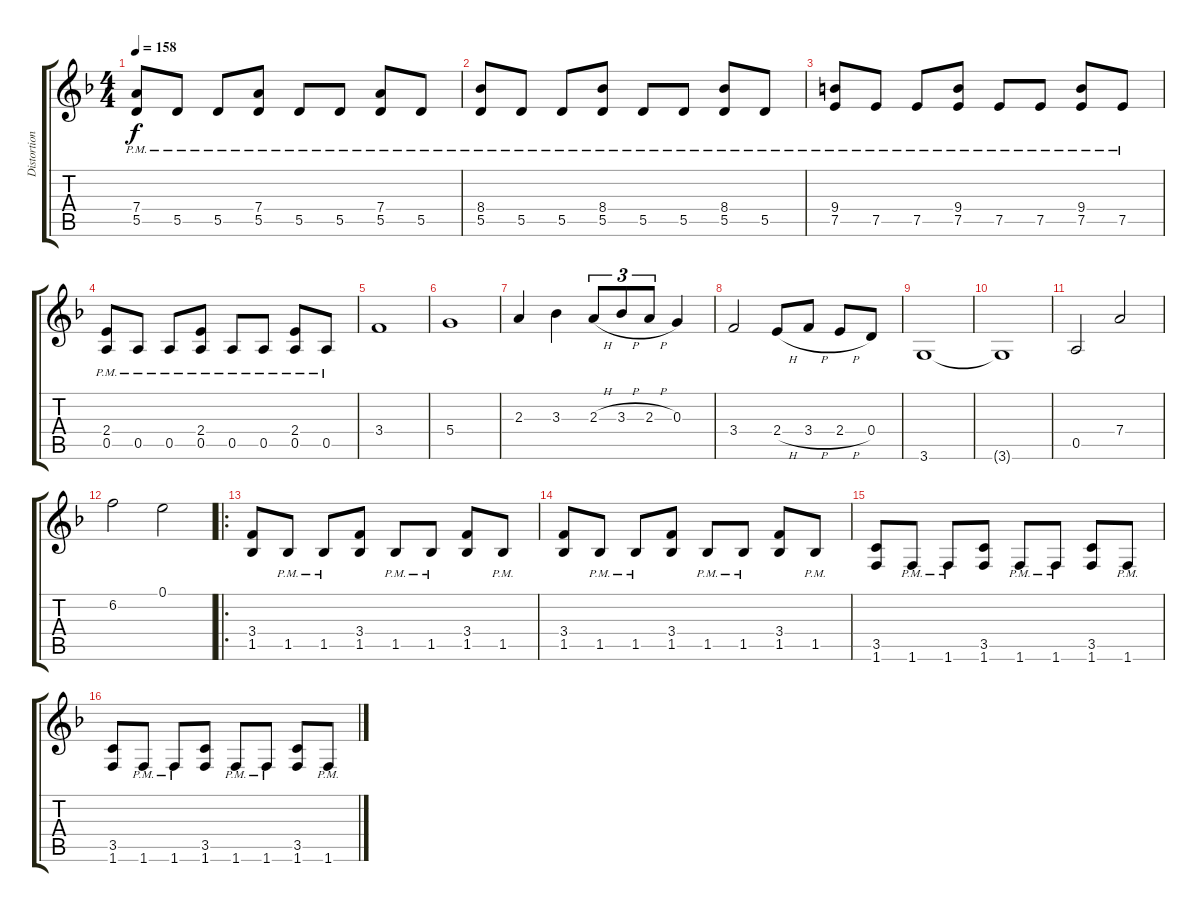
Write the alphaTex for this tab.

\track ("Distortion Gtr" "Distortion") {instrument distortionguitar}
\staff {score tabs}
\tuning (E4 B3 G3 D3 A2 E2) {hide}
\ts (4 4)
\tempo 158
\clef g2
\ks f
(7.4{pm} 5.5{pm}).8{dy f} 5.5{pm}.8 5.5{pm}.8 (7.4{pm} 5.5{pm}).8 5.5{pm}.8 5.5{pm}.8 (7.4{pm} 5.5{pm}).8 5.5{pm}.8 |
(8.4{pm} 5.5{pm}).8 5.5{pm}.8 5.5{pm}.8 (8.4{pm} 5.5{pm}).8 5.5{pm}.8 5.5{pm}.8 (8.4{pm} 5.5{pm}).8 5.5{pm}.8 |
(9.4{pm} 7.5{pm}).8 7.5{pm}.8 7.5{pm}.8 (9.4{pm} 7.5{pm}).8 7.5{pm}.8 7.5{pm}.8 (9.4{pm} 7.5{pm}).8 7.5{pm}.8 |
(2.4{pm} 0.5{pm}).8 0.5{pm}.8 0.5{pm}.8 (2.4{pm} 0.5{pm}).8 0.5{pm}.8 0.5{pm}.8 (2.4{pm} 0.5{pm}).8 0.5{pm}.8 |
3.4.1 |
5.4.1 |
2.3.4 3.3.4 2.3{h}.8{tu (3 2)} 3.3{h}.8{tu (3 2)} 2.3{h}.8{tu (3 2)} 0.3.4 |
3.4.2 2.4{h}.8 3.4{h}.8 2.4{h}.8 0.4.8 |
3.6.1 |
3.6{t}.1 |
0.5.2 7.4.2 |
6.2.2 0.1.2 |
\ro
(3.4 1.5).8 1.5{pm}.8 1.5{pm}.8 (3.4 1.5).8 1.5{pm}.8 1.5{pm}.8 (3.4 1.5).8 1.5{pm}.8 |
(3.4 1.5).8 1.5{pm}.8 1.5{pm}.8 (3.4 1.5).8 1.5{pm}.8 1.5{pm}.8 (3.4 1.5).8 1.5{pm}.8 |
(3.5 1.6).8 1.6{pm}.8 1.6{pm}.8 (3.5 1.6).8 1.6{pm}.8 1.6{pm}.8 (3.5 1.6).8 1.6{pm}.8 |
(3.5 1.6).8 1.6{pm}.8 1.6{pm}.8 (3.5 1.6).8 1.6{pm}.8 1.6{pm}.8 (3.5 1.6).8 1.6{pm}.8
